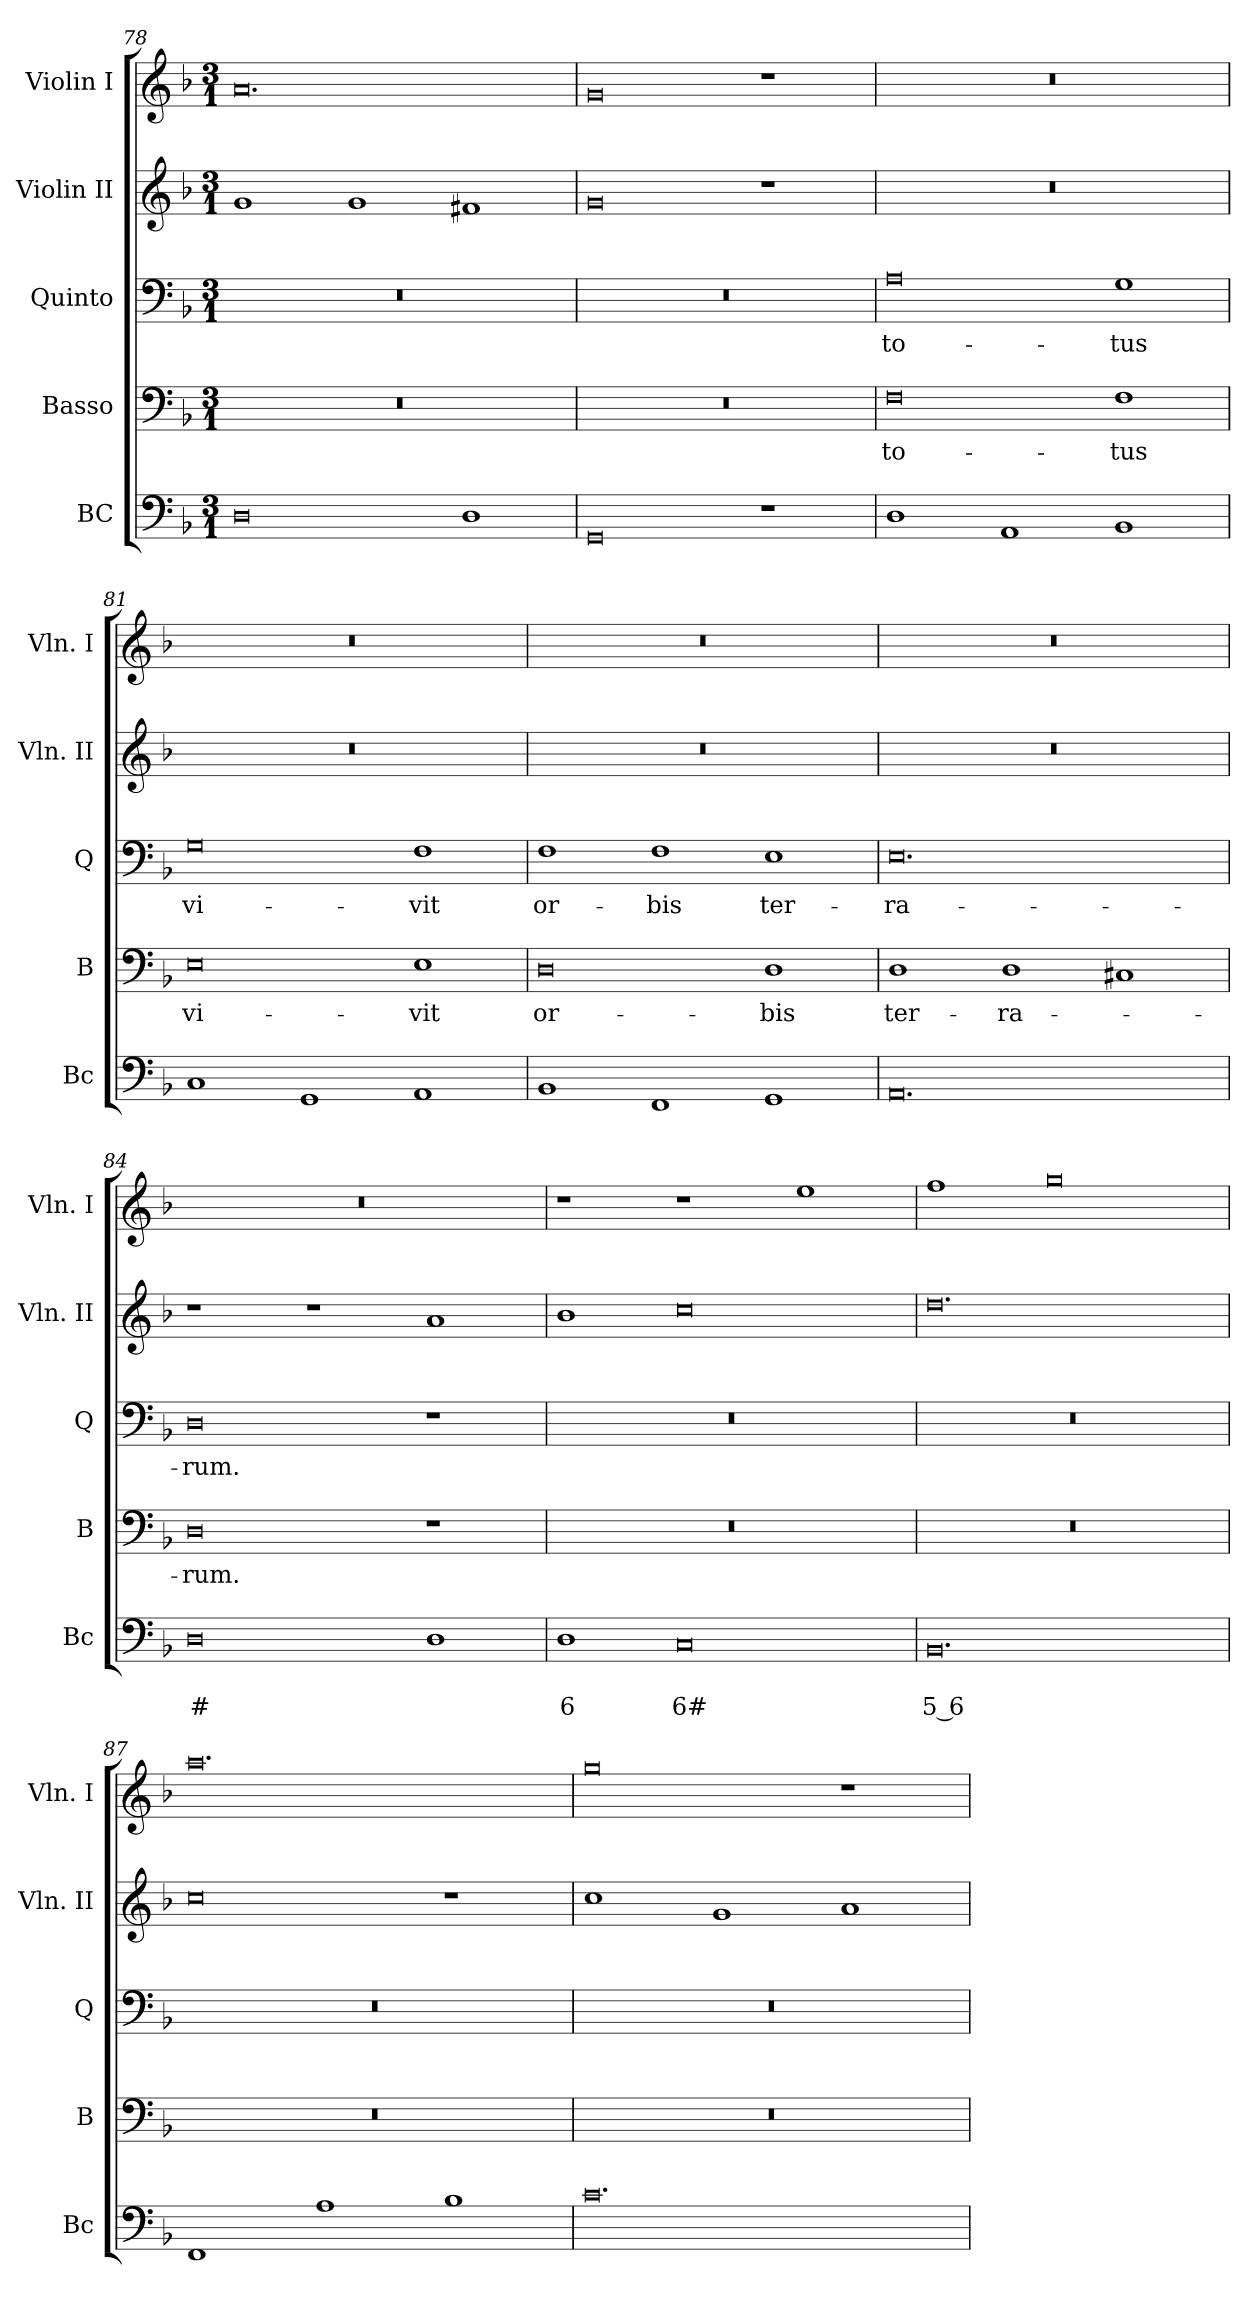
**kern	**text	**text	**kern	**text	**kern	**text	**kern	**kern
*part5	*part5	*part5	*part4	*part4	*part3	*part3	*part2	*part1
*staff5	*staff5	*staff5	*staff4	*staff4	*staff3	*staff3	*staff2	*staff1
*I"BC	*	*	*I"Basso	*	*I"Quinto	*	*I"Violin II	*I"Violin I
*I'Bc	*	*	*I'B	*	*I'Q	*	*I'Vln. II	*I'Vln. I
*clefF4	*	*	*clefF4	*	*clefF4	*	*clefG2	*clefG2
*k[b-]	*	*	*k[b-]	*	*k[b-]	*	*k[b-]	*k[b-]
*F:	*	*	*F:	*	*F:	*	*F:	*F:
*M3/1	*	*	*M3/1	*	*M3/1	*	*M3/1	*M3/1
=78	=78	=78	=78	=78	=78	=78	=78	=78
0D	.	.	0.r	.	0.r	.	1g	0.a
.	.	.	.	.	.	.	1g	.
1D	.	.	.	.	.	.	1f#X	.
=79	=79	=79	=79	=79	=79	=79	=79	=79
0GG	.	.	0.r	.	0.r	.	0g	0g
1r	.	.	.	.	.	.	1r	1r
=80	=80	=80	=80	=80	=80	=80	=80	=80
!	!	!	!	!LO:LY:b	!	!LO:LY:b	!	!
1D	.	.	0F	to-	0A	to-	0.r	0.r
1AA	.	.	.	.	.	.	.	.
!	!	!	!	!LO:LY:b	!	!LO:LY:b	!	!
1BB-	.	.	1F	-tus	1G	-tus	.	.
=81	=81	=81	=81	=81	=81	=81	=81	=81
!	!	!	!	!LO:LY:b	!	!LO:LY:b	!	!
1C	.	.	0E	vi-	0G	vi-	0.r	0.r
1GG	.	.	.	.	.	.	.	.
!	!	!	!	!LO:LY:b	!	!LO:LY:b	!	!
1AA	.	.	1E	-vit	1F	-vit	.	.
=82	=82	=82	=82	=82	=82	=82	=82	=82
!	!	!	!	!LO:LY:b	!	!LO:LY:b	!	!
1BB-	.	.	0D	or-	1F	or-	0.r	0.r
!	!	!	!	!	!	!LO:LY:b	!	!
1FF	.	.	.	.	1F	-bis	.	.
!	!	!	!	!LO:LY:b	!	!LO:LY:b	!	!
1GG	.	.	1D	-bis	1E	ter-	.	.
=83	=83	=83	=83	=83	=83	=83	=83	=83
!	!	!	!	!LO:LY:b	!	!LO:LY:b	!	!
0.AA	.	.	1D	ter-	0.E	-ra-	0.r	0.r
!	!	!	!	!LO:LY:b	!	!	!	!
.	.	.	1D	-ra-	.	.	.	.
.	.	.	1C#X	.	.	.	.	.
=84	=84	=84	=84	=84	=84	=84	=84	=84
!	!	!LO:LY:b	!	!LO:LY:b	!	!LO:LY:b	!	!
0D	.	#	0D	-rum.	0D	-rum.	1r	0.r
.	.	.	.	.	.	.	1r	.
1D	.	.	1r	.	1r	.	1a	.
!!LO:LB:g=z
=85	=85	=85	=85	=85	=85	=85	=85	=85
!	!	!LO:LY:b	!	!	!	!	!	!
1D	.	6	0.r	.	0.r	.	1b-	1r
!	!	!LO:LY:b	!	!	!	!	!	!
0C	.	6#	.	.	.	.	0cc	1r
.	.	.	.	.	.	.	.	1ee
=86	=86	=86	=86	=86	=86	=86	=86	=86
!	!	!LO:LY:b	!	!	!	!	!	!
0.BB-	.	5 6	0.r	.	0.r	.	0.dd	1ff
.	.	.	.	.	.	.	.	0gg
=87	=87	=87	=87	=87	=87	=87	=87	=87
1FF	.	.	0.r	.	0.r	.	0cc	0.aa
1A	.	.	.	.	.	.	.	.
1B-	.	.	.	.	.	.	1r	.
=88	=88	=88	=88	=88	=88	=88	=88	=88
0.c	.	.	0.r	.	0.r	.	1cc	0gg
.	.	.	.	.	.	.	1g	.
.	.	.	.	.	.	.	1a	1r
=	=	=	=	=	=	=	=	=
*-	*-	*-	*-	*-	*-	*-	*-	*-
